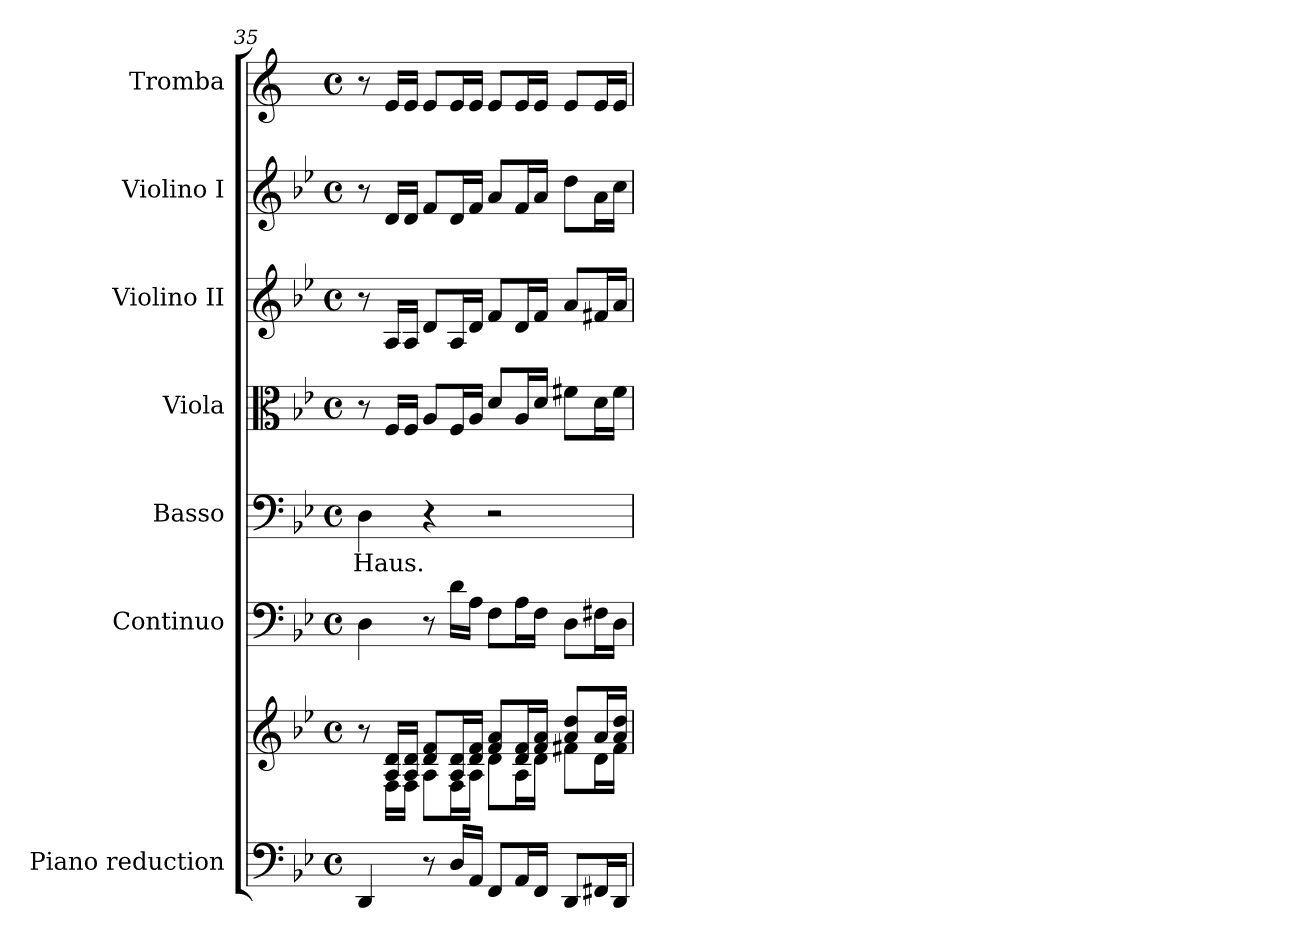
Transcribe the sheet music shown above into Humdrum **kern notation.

**kern	**kern	**kern	**kern	**text	**kern	**kern	**kern	**kern
*part7	*part7	*part6	*part5	*part5	*part4	*part3	*part2	*part1
*staff8	*staff7	*staff6	*staff5	*staff5	*staff4	*staff3	*staff2	*staff1
*I"Piano reduction	*	*I"Continuo	*I"Basso	*	*I"Viola	*I"Violino II	*I"Violino I	*I"Tromba
*I'Pno	*	*	*	*	*	*	*	*
!!LO:PB:g=z
*clefF4	*clefG2	*clefF4	*clefF4	*	*clefC3	*clefG2	*clefG2	*clefG2
*	*	*	*	*	*	*	*	*ITrd1c2
*k[b-e-]	*k[b-e-]	*k[b-e-]	*k[b-e-]	*	*k[b-e-]	*k[b-e-]	*k[b-e-]	*k[b-e-]
*M4/4	*M4/4	*M4/4	*M4/4	*	*M4/4	*M4/4	*M4/4	*M4/4
*met(c)	*met(c)	*met(c)	*met(c)	*	*met(c)	*met(c)	*met(c)	*met(c)
=35	=35	=35	=35	=35	=35	=35	=35	=35
*	*^	*	*	*	*	*	*	*
!	!	!	!	!	!LO:LY:b	!	!	!	!
4DD/	8r	8ryy	4D\	4D\	Haus.	8r	8r	8r	8r
.	16A/ 16d/LL	16F\LL	.	.	.	16F/LL	16A/LL	16d/LL	16d/LL
.	16A/ 16d/JJ	16F\JJ	.	.	.	16F/JJ	16A/JJ	16d/JJ	16d/JJ
8r	8d/ 8f/L	8A\L	8r	4r	.	8A/L	8d/L	8f/L	8d/L
16D/LL	16A/ 16d/L	16F\L	16d\LL	.	.	16F/L	16A/L	16d/L	16d/L
16AA/JJ	16d/ 16f/JJ	16A\JJ	16A\JJ	.	.	16A/JJ	16d/JJ	16f/JJ	16d/JJ
8FF/L	8f/ 8a/L	8d\L	8F\L	2r	.	8d/L	8f/L	8a/L	8d/L
16AA/L	16d/ 16f/L	16A\L	16A\L	.	.	16A/L	16d/L	16f/L	16d/L
16FF/JJ	16f/ 16a/JJ	16d\JJ	16F\JJ	.	.	16d/JJ	16f/JJ	16a/JJ	16d/JJ
8DD/L	8a/ 8dd/L	8f#X\L	8D\L	.	.	8f#X\L	8a/L	8dd\L	8d/L
16FF#X/L	16a/L	16d\L	16F#X\L	.	.	16d\L	16f#X/L	16a\L	16d/L
16DD/JJ	16a/ 16dd/JJ	16f#\JJ	16D\JJ	.	.	16f#\JJ	16a/JJ	16cc\JJ	16d/JJ
*	*v	*v	*	*	*	*	*	*	*
=	=	=	=	=	=	=	=	=
*-	*-	*-	*-	*-	*-	*-	*-	*-
